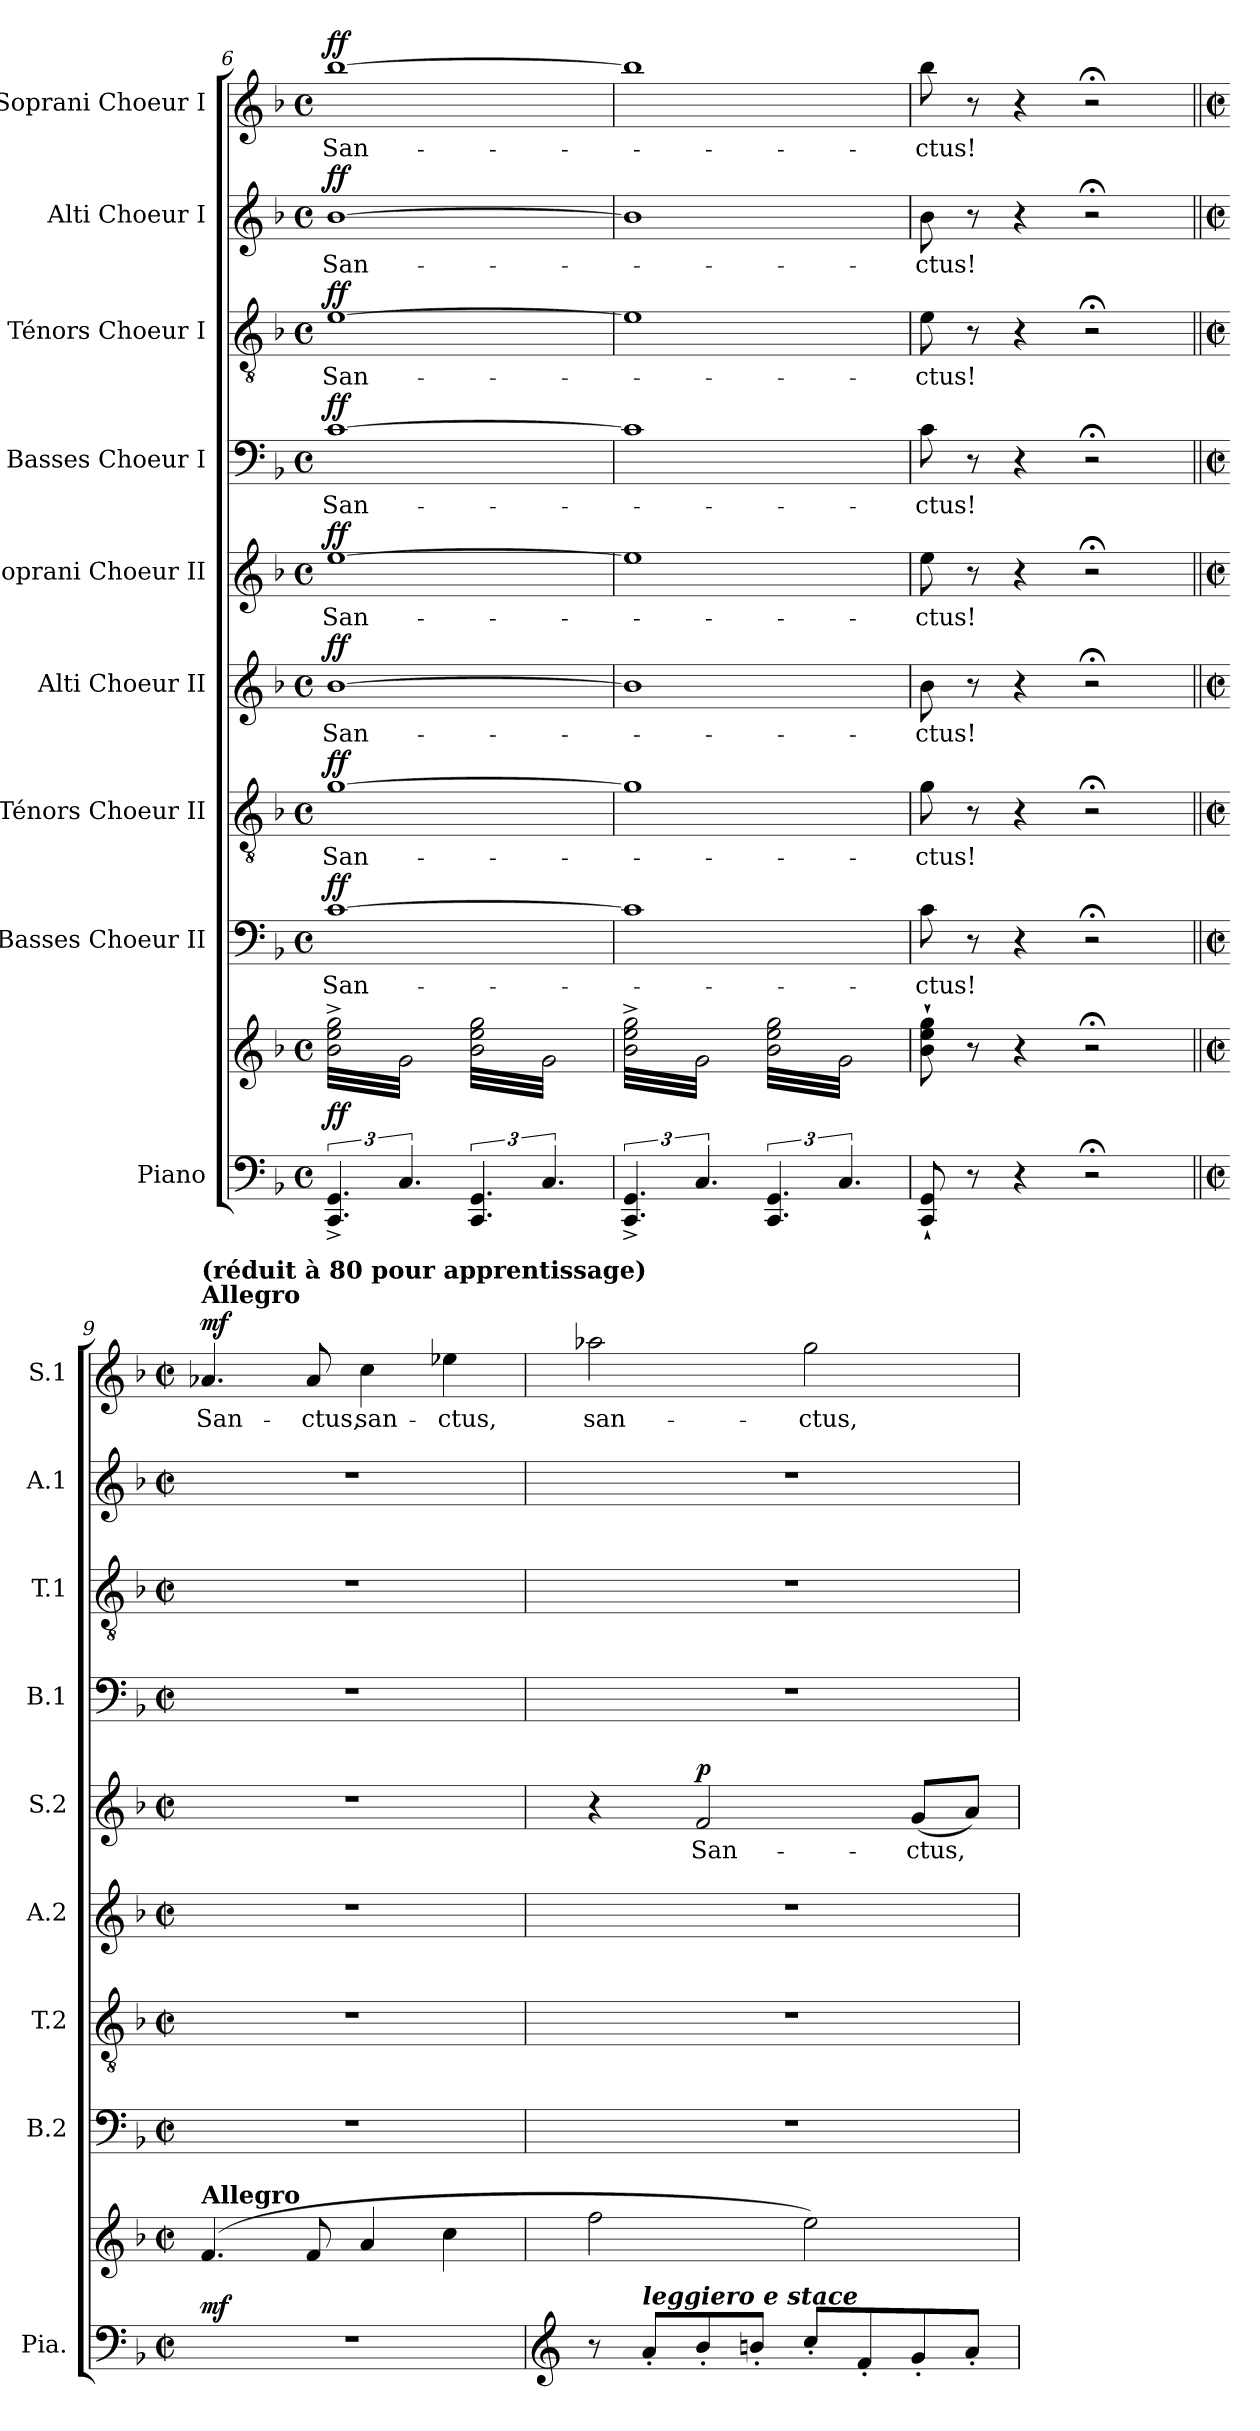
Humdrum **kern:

**kern	**kern	**dynam	**kern	**text	**dynam	**kern	**text	**dynam	**kern	**text	**dynam	**kern	**text	**dynam	**kern	**text	**dynam	**kern	**text	**dynam	**kern	**text	**dynam	**kern	**text	**dynam
*part9	*part9	*part9	*part8	*part8	*part8	*part7	*part7	*part7	*part6	*part6	*part6	*part5	*part5	*part5	*part4	*part4	*part4	*part3	*part3	*part3	*part2	*part2	*part2	*part1	*part1	*part1
*staff10	*staff9	*staff9/10	*staff8	*staff8	*staff8	*staff7	*staff7	*staff7	*staff6	*staff6	*staff6	*staff5	*staff5	*staff5	*staff4	*staff4	*staff4	*staff3	*staff3	*staff3	*staff2	*staff2	*staff2	*staff1	*staff1	*staff1
*I"Piano	*	*	*I"Basses Choeur II	*	*	*I"Ténors Choeur II	*	*	*I"Alti Choeur II	*	*	*I"Soprani Choeur II	*	*	*I"Basses Choeur I	*	*	*I"Ténors Choeur I	*	*	*I"Alti Choeur I	*	*	*I"Soprani Choeur I	*	*
*I'Pia.	*	*	*I'B.2	*	*	*I'T.2	*	*	*I'A.2	*	*	*I'S.2	*	*	*I'B.1	*	*	*I'T.1	*	*	*I'A.1	*	*	*I'S.1	*	*
!!LO:PB:g=z
*clefF4	*clefG2	*	*clefF4	*	*	*clefGv2	*	*	*clefG2	*	*	*clefG2	*	*	*clefF4	*	*	*clefGv2	*	*	*clefG2	*	*	*clefG2	*	*
*	*	*	*	*	*	*	*	*	*	*	*	*	*	*	*	*	*	*	*	*	*	*	*	*ITrd1c2	*	*
*k[b-]	*k[b-]	*	*k[b-]	*	*	*k[b-]	*	*	*k[b-]	*	*	*k[b-]	*	*	*k[b-]	*	*	*k[b-]	*	*	*k[b-]	*	*	*k[b-e-a-]	*	*
*M4/4	*M4/4	*	*M4/4	*	*	*M4/4	*	*	*M4/4	*	*	*M4/4	*	*	*M4/4	*	*	*M4/4	*	*	*M4/4	*	*	*M4/4	*	*
*met(c)	*met(c)	*	*met(c)	*	*	*met(c)	*	*	*met(c)	*	*	*met(c)	*	*	*met(c)	*	*	*met(c)	*	*	*met(c)	*	*	*met(c)	*	*
=6	=6	=6	=6	=6	=6	=6	=6	=6	=6	=6	=6	=6	=6	=6	=6	=6	=6	=6	=6	=6	=6	=6	=6	=6	=6	=6
!	!	!LO:DY:a=2	!	!	!LO:DY:a	!	!	!LO:DY:a	!	!	!LO:DY:a	!	!	!LO:DY:a	!	!	!LO:DY:a	!	!	!LO:DY:a	!	!	!LO:DY:a	!	!	!LO:DY:a
*	*tremolo	*	*	*	*	*	*	*	*	*	*	*	*	*	*	*	*	*	*	*	*	*	*	*	*	*
6.CC/^ 6.GG/^	32b-\^ 32ee\^ 32gg\^LLL	ff	[1c	San-	ff	[1g	San-	ff	[1b-	San-	ff	[1eei	San-	ff	[1c	San-	ff	[1e	San-	ff	[1b-	San-	ff	[1aa-i	San-	ff
.	32g\	.	.	.	.	.	.	.	.	.	.	.	.	.	.	.	.	.	.	.	.	.	.	.	.	.
.	32b-\^ 32ee\^ 32gg\^	.	.	.	.	.	.	.	.	.	.	.	.	.	.	.	.	.	.	.	.	.	.	.	.	.
.	32g\	.	.	.	.	.	.	.	.	.	.	.	.	.	.	.	.	.	.	.	.	.	.	.	.	.
.	32b-\^ 32ee\^ 32gg\^	.	.	.	.	.	.	.	.	.	.	.	.	.	.	.	.	.	.	.	.	.	.	.	.	.
.	32g\	.	.	.	.	.	.	.	.	.	.	.	.	.	.	.	.	.	.	.	.	.	.	.	.	.
.	32b-\^ 32ee\^ 32gg\^	.	.	.	.	.	.	.	.	.	.	.	.	.	.	.	.	.	.	.	.	.	.	.	.	.
.	32g\	.	.	.	.	.	.	.	.	.	.	.	.	.	.	.	.	.	.	.	.	.	.	.	.	.
6.C/	32b-\^ 32ee\^ 32gg\^	.	.	.	.	.	.	.	.	.	.	.	.	.	.	.	.	.	.	.	.	.	.	.	.	.
.	32g\	.	.	.	.	.	.	.	.	.	.	.	.	.	.	.	.	.	.	.	.	.	.	.	.	.
.	32b-\^ 32ee\^ 32gg\^	.	.	.	.	.	.	.	.	.	.	.	.	.	.	.	.	.	.	.	.	.	.	.	.	.
.	32g\	.	.	.	.	.	.	.	.	.	.	.	.	.	.	.	.	.	.	.	.	.	.	.	.	.
.	32b-\^ 32ee\^ 32gg\^	.	.	.	.	.	.	.	.	.	.	.	.	.	.	.	.	.	.	.	.	.	.	.	.	.
.	32g\	.	.	.	.	.	.	.	.	.	.	.	.	.	.	.	.	.	.	.	.	.	.	.	.	.
.	32b-\^ 32ee\^ 32gg\^	.	.	.	.	.	.	.	.	.	.	.	.	.	.	.	.	.	.	.	.	.	.	.	.	.
.	32g\JJJ	.	.	.	.	.	.	.	.	.	.	.	.	.	.	.	.	.	.	.	.	.	.	.	.	.
6.CC/ 6.GG/	32b-\ 32ee\ 32gg\LLL	.	.	.	.	.	.	.	.	.	.	.	.	.	.	.	.	.	.	.	.	.	.	.	.	.
.	32g\	.	.	.	.	.	.	.	.	.	.	.	.	.	.	.	.	.	.	.	.	.	.	.	.	.
.	32b-\ 32ee\ 32gg\	.	.	.	.	.	.	.	.	.	.	.	.	.	.	.	.	.	.	.	.	.	.	.	.	.
.	32g\	.	.	.	.	.	.	.	.	.	.	.	.	.	.	.	.	.	.	.	.	.	.	.	.	.
.	32b-\ 32ee\ 32gg\	.	.	.	.	.	.	.	.	.	.	.	.	.	.	.	.	.	.	.	.	.	.	.	.	.
.	32g\	.	.	.	.	.	.	.	.	.	.	.	.	.	.	.	.	.	.	.	.	.	.	.	.	.
.	32b-\ 32ee\ 32gg\	.	.	.	.	.	.	.	.	.	.	.	.	.	.	.	.	.	.	.	.	.	.	.	.	.
.	32g\	.	.	.	.	.	.	.	.	.	.	.	.	.	.	.	.	.	.	.	.	.	.	.	.	.
6.C/	32b-\ 32ee\ 32gg\	.	.	.	.	.	.	.	.	.	.	.	.	.	.	.	.	.	.	.	.	.	.	.	.	.
.	32g\	.	.	.	.	.	.	.	.	.	.	.	.	.	.	.	.	.	.	.	.	.	.	.	.	.
.	32b-\ 32ee\ 32gg\	.	.	.	.	.	.	.	.	.	.	.	.	.	.	.	.	.	.	.	.	.	.	.	.	.
.	32g\	.	.	.	.	.	.	.	.	.	.	.	.	.	.	.	.	.	.	.	.	.	.	.	.	.
.	32b-\ 32ee\ 32gg\	.	.	.	.	.	.	.	.	.	.	.	.	.	.	.	.	.	.	.	.	.	.	.	.	.
.	32g\	.	.	.	.	.	.	.	.	.	.	.	.	.	.	.	.	.	.	.	.	.	.	.	.	.
.	32b-\ 32ee\ 32gg\	.	.	.	.	.	.	.	.	.	.	.	.	.	.	.	.	.	.	.	.	.	.	.	.	.
.	32g\JJJ	.	.	.	.	.	.	.	.	.	.	.	.	.	.	.	.	.	.	.	.	.	.	.	.	.
=7	=7	=7	=7	=7	=7	=7	=7	=7	=7	=7	=7	=7	=7	=7	=7	=7	=7	=7	=7	=7	=7	=7	=7	=7	=7	=7
6.CC/^ 6.GG/^	32b-\^ 32ee\^ 32gg\^LLL	.	1c]	.	.	1g]	.	.	1b-]	.	.	1eei]	.	.	1c]	.	.	1e]	.	.	1b-]	.	.	1aa-i]	.	.
.	32g\	.	.	.	.	.	.	.	.	.	.	.	.	.	.	.	.	.	.	.	.	.	.	.	.	.
.	32b-\^ 32ee\^ 32gg\^	.	.	.	.	.	.	.	.	.	.	.	.	.	.	.	.	.	.	.	.	.	.	.	.	.
.	32g\	.	.	.	.	.	.	.	.	.	.	.	.	.	.	.	.	.	.	.	.	.	.	.	.	.
.	32b-\^ 32ee\^ 32gg\^	.	.	.	.	.	.	.	.	.	.	.	.	.	.	.	.	.	.	.	.	.	.	.	.	.
.	32g\	.	.	.	.	.	.	.	.	.	.	.	.	.	.	.	.	.	.	.	.	.	.	.	.	.
.	32b-\^ 32ee\^ 32gg\^	.	.	.	.	.	.	.	.	.	.	.	.	.	.	.	.	.	.	.	.	.	.	.	.	.
.	32g\	.	.	.	.	.	.	.	.	.	.	.	.	.	.	.	.	.	.	.	.	.	.	.	.	.
6.C/	32b-\^ 32ee\^ 32gg\^	.	.	.	.	.	.	.	.	.	.	.	.	.	.	.	.	.	.	.	.	.	.	.	.	.
.	32g\	.	.	.	.	.	.	.	.	.	.	.	.	.	.	.	.	.	.	.	.	.	.	.	.	.
.	32b-\^ 32ee\^ 32gg\^	.	.	.	.	.	.	.	.	.	.	.	.	.	.	.	.	.	.	.	.	.	.	.	.	.
.	32g\	.	.	.	.	.	.	.	.	.	.	.	.	.	.	.	.	.	.	.	.	.	.	.	.	.
.	32b-\^ 32ee\^ 32gg\^	.	.	.	.	.	.	.	.	.	.	.	.	.	.	.	.	.	.	.	.	.	.	.	.	.
.	32g\	.	.	.	.	.	.	.	.	.	.	.	.	.	.	.	.	.	.	.	.	.	.	.	.	.
.	32b-\^ 32ee\^ 32gg\^	.	.	.	.	.	.	.	.	.	.	.	.	.	.	.	.	.	.	.	.	.	.	.	.	.
.	32g\JJJ	.	.	.	.	.	.	.	.	.	.	.	.	.	.	.	.	.	.	.	.	.	.	.	.	.
6.CC/ 6.GG/	32b-\ 32ee\ 32gg\LLL	.	.	.	.	.	.	.	.	.	.	.	.	.	.	.	.	.	.	.	.	.	.	.	.	.
.	32g\	.	.	.	.	.	.	.	.	.	.	.	.	.	.	.	.	.	.	.	.	.	.	.	.	.
.	32b-\ 32ee\ 32gg\	.	.	.	.	.	.	.	.	.	.	.	.	.	.	.	.	.	.	.	.	.	.	.	.	.
.	32g\	.	.	.	.	.	.	.	.	.	.	.	.	.	.	.	.	.	.	.	.	.	.	.	.	.
.	32b-\ 32ee\ 32gg\	.	.	.	.	.	.	.	.	.	.	.	.	.	.	.	.	.	.	.	.	.	.	.	.	.
.	32g\	.	.	.	.	.	.	.	.	.	.	.	.	.	.	.	.	.	.	.	.	.	.	.	.	.
.	32b-\ 32ee\ 32gg\	.	.	.	.	.	.	.	.	.	.	.	.	.	.	.	.	.	.	.	.	.	.	.	.	.
.	32g\	.	.	.	.	.	.	.	.	.	.	.	.	.	.	.	.	.	.	.	.	.	.	.	.	.
6.C/	32b-\ 32ee\ 32gg\	.	.	.	.	.	.	.	.	.	.	.	.	.	.	.	.	.	.	.	.	.	.	.	.	.
.	32g\	.	.	.	.	.	.	.	.	.	.	.	.	.	.	.	.	.	.	.	.	.	.	.	.	.
.	32b-\ 32ee\ 32gg\	.	.	.	.	.	.	.	.	.	.	.	.	.	.	.	.	.	.	.	.	.	.	.	.	.
.	32g\	.	.	.	.	.	.	.	.	.	.	.	.	.	.	.	.	.	.	.	.	.	.	.	.	.
.	32b-\ 32ee\ 32gg\	.	.	.	.	.	.	.	.	.	.	.	.	.	.	.	.	.	.	.	.	.	.	.	.	.
.	32g\	.	.	.	.	.	.	.	.	.	.	.	.	.	.	.	.	.	.	.	.	.	.	.	.	.
.	32b-\ 32ee\ 32gg\	.	.	.	.	.	.	.	.	.	.	.	.	.	.	.	.	.	.	.	.	.	.	.	.	.
.	32g\JJJ	.	.	.	.	.	.	.	.	.	.	.	.	.	.	.	.	.	.	.	.	.	.	.	.	.
*	*Xtremolo	*	*	*	*	*	*	*	*	*	*	*	*	*	*	*	*	*	*	*	*	*	*	*	*	*
=8	=8	=8	=8	=8	=8	=8	=8	=8	=8	=8	=8	=8	=8	=8	=8	=8	=8	=8	=8	=8	=8	=8	=8	=8	=8	=8
8CC/` 8GG/`	8b-\` 8ee\` 8gg\`	.	8c\	-ctus!	.	8g\	-ctus!	.	8b-\	-ctus!	.	8eei\	-ctus!	.	8c\	-ctus!	.	8e\	-ctus!	.	8b-\	-ctus!	.	8aa-i\	-ctus!	.
.	.	.	.	.	.	.	.	.	.	.	.	.	.	.	.	.	.	.	.	.	.	.	.	.	.	.
.	.	.	.	.	.	.	.	.	.	.	.	.	.	.	.	.	.	.	.	.	.	.	.	.	.	.
.	.	.	.	.	.	.	.	.	.	.	.	.	.	.	.	.	.	.	.	.	.	.	.	.	.	.
8r	8r	.	8r	.	.	8r	.	.	8r	.	.	8r	.	.	8r	.	.	8r	.	.	8r	.	.	8r	.	.
.	.	.	.	.	.	.	.	.	.	.	.	.	.	.	.	.	.	.	.	.	.	.	.	.	.	.
.	.	.	.	.	.	.	.	.	.	.	.	.	.	.	.	.	.	.	.	.	.	.	.	.	.	.
.	.	.	.	.	.	.	.	.	.	.	.	.	.	.	.	.	.	.	.	.	.	.	.	.	.	.
4r	4r	.	4r	.	.	4r	.	.	4r	.	.	4r	.	.	4r	.	.	4r	.	.	4r	.	.	4r	.	.
2r;<	2r;<	.	2r;<	.	.	2r;<	.	.	2r;<	.	.	2r;<	.	.	2r;<	.	.	2r;<	.	.	2r;<	.	.	2r;<	.	.
=9||	=9||	=9||	=9||	=9||	=9||	=9||	=9||	=9||	=9||	=9||	=9||	=9||	=9||	=9||	=9||	=9||	=9||	=9||	=9||	=9||	=9||	=9||	=9||	=9||	=9||	=9||
*M2/2	*M2/2	*	*M2/2	*	*	*M2/2	*	*	*M2/2	*	*	*M2/2	*	*	*M2/2	*	*	*M2/2	*	*	*M2/2	*	*	*M2/2	*	*
*met(c|)	*met(c|)	*	*met(c|)	*	*	*met(c|)	*	*	*met(c|)	*	*	*met(c|)	*	*	*met(c|)	*	*	*met(c|)	*	*	*met(c|)	*	*	*met(c|)	*	*
*	*MM224	*	*	*	*	*	*	*	*	*	*	*	*	*	*	*	*	*	*	*	*	*	*	*MM224	*	*
!	!	!	!	!	!	!	!	!	!	!	!	!	!	!	!	!	!	!	!	!	!	!	!	!LO:TX:a:B:t=Allegro	!	!
!	!	!	!	!	!	!	!	!	!	!	!	!	!	!	!	!	!	!	!	!	!	!	!	!LO:TX:a:B:t=(réduit à 80 pour apprentissage)	!	!
!	!LO:TX:a:B:t=Allegro	!	!	!	!	!	!	!	!	!	!	!	!	!	!	!	!	!	!	!	!	!	!	!	!	!
!	!	!LO:DY:a=2	!	!	!	!	!	!	!	!	!	!	!	!	!	!	!	!	!	!	!	!	!	!	!	!LO:DY:a
1r	(4.f/	mf	1r	.	.	1r	.	.	1r	.	.	1r	.	.	1r	.	.	1r	.	.	1r	.	.	4.g-Xi/	San-	mf
.	8f/	.	.	.	.	.	.	.	.	.	.	.	.	.	.	.	.	.	.	.	.	.	.	8g-i/	-ctus,	.
.	4a/	.	.	.	.	.	.	.	.	.	.	.	.	.	.	.	.	.	.	.	.	.	.	4b-i\	san-	.
.	4cc\	.	.	.	.	.	.	.	.	.	.	.	.	.	.	.	.	.	.	.	.	.	.	4dd-Xi\	-ctus,	.
=10	=10	=10	=10	=10	=10	=10	=10	=10	=10	=10	=10	=10	=10	=10	=10	=10	=10	=10	=10	=10	=10	=10	=10	=10	=10	=10
*clefG2	*	*	*	*	*	*	*	*	*	*	*	*	*	*	*	*	*	*	*	*	*	*	*	*	*	*
8r	2ff\	.	1r	.	.	1r	.	.	1r	.	.	4r	.	.	1r	.	.	1r	.	.	1r	.	.	2gg-Xi\	san-	.
!LO:TX:a:Bi:t=leggiero e stace	!	!	!	!	!	!	!	!	!	!	!	!	!	!	!	!	!	!	!	!	!	!	!	!	!	!
8a'/L	.	.	.	.	.	.	.	.	.	.	.	.	.	.	.	.	.	.	.	.	.	.	.	.	.	.
!	!	!	!	!	!	!	!	!	!	!	!	!	!	!LO:DY:a	!	!	!	!	!	!	!	!	!	!	!	!
8b-'/	.	.	.	.	.	.	.	.	.	.	.	2fi/	San-	p	.	.	.	.	.	.	.	.	.	.	.	.
8bn'/J	.	.	.	.	.	.	.	.	.	.	.	.	.	.	.	.	.	.	.	.	.	.	.	.	.	.
8cc'/L	2ee\)	.	.	.	.	.	.	.	.	.	.	.	.	.	.	.	.	.	.	.	.	.	.	2ffi\	-ctus,	.
8f'/	.	.	.	.	.	.	.	.	.	.	.	.	.	.	.	.	.	.	.	.	.	.	.	.	.	.
8g'/	.	.	.	.	.	.	.	.	.	.	.	(8gi/L	-ctus,	.	.	.	.	.	.	.	.	.	.	.	.	.
8a'/J	.	.	.	.	.	.	.	.	.	.	.	8ai/J)	.	.	.	.	.	.	.	.	.	.	.	.	.	.
=	=	=	=	=	=	=	=	=	=	=	=	=	=	=	=	=	=	=	=	=	=	=	=	=	=	=
*-	*-	*-	*-	*-	*-	*-	*-	*-	*-	*-	*-	*-	*-	*-	*-	*-	*-	*-	*-	*-	*-	*-	*-	*-	*-	*-
